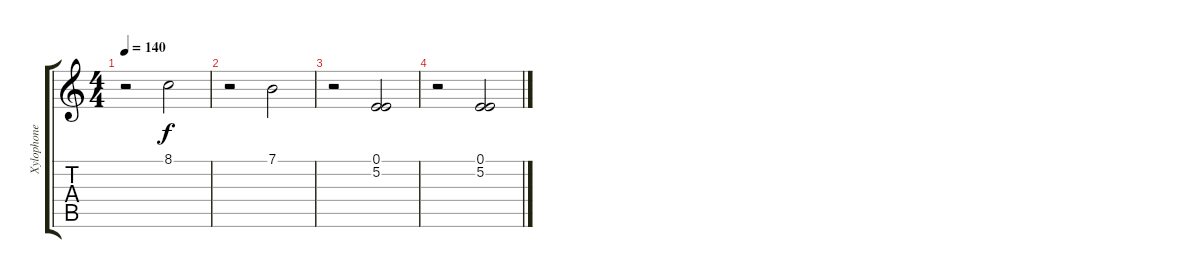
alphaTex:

\track ("Xylophone" "Xylophone") {instrument xylophone}
\staff {score tabs}
\tuning (E4 B3 G3 D3 A2 E2) {hide}
\ts (4 4)
\tempo 140
\clef g2
\ks c
r.2{dy f} 8.1.2 |
r.2 7.1.2 |
r.2 (0.1 5.2).2 |
r.2 (0.1 5.2).2
